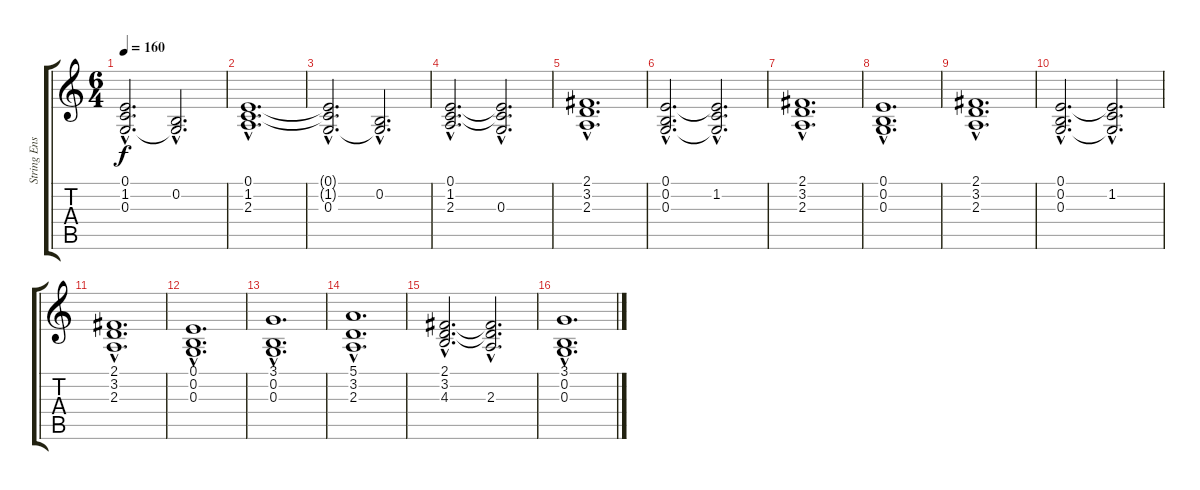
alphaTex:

\track ("String Ensemble 2" "String Ens") {instrument stringensemble1}
\staff {score tabs}
\tuning (E4 B3 G3 D3 A2 E2) {hide}
\ts (6 4)
\tempo 160
\clef g2
\ks c
(0.1{hac t} 1.2{hac t} 0.3{hac}).2{d dy f} (0.2{hac} 0.3{hac t}).2{d} |
(0.1{hac} 1.2{hac} 2.3{hac}).1{d} |
(0.1{hac t} 1.2{hac t} 0.3{hac}).2{d} (0.2{hac} 0.3{hac t}).2{d} |
(0.1{hac} 1.2{hac} 2.3{hac}).2{d} (0.1{hac t} 1.2{hac t} 0.3{hac}).2{d} |
(2.1{hac} 3.2{hac} 2.3{hac}).1{d} |
(0.1{hac} 0.2{hac} 0.3{hac}).2{d} (0.1{hac t} 1.2{hac} 0.3{hac t}).2{d} |
(2.1{hac} 3.2{hac} 2.3{hac}).1{d} |
(0.1{hac} 0.2{hac} 0.3{hac}).1{d} |
(2.1{hac} 3.2{hac} 2.3{hac}).1{d} |
(0.1{hac} 0.2{hac} 0.3{hac}).2{d} (0.1{hac t} 1.2{hac} 0.3{hac t}).2{d} |
(2.1{hac} 3.2{hac} 2.3{hac}).1{d} |
(0.1{hac} 0.2{hac} 0.3{hac}).1{d} |
(3.1{hac} 0.2{hac} 0.3{hac}).1{d} |
(5.1{hac} 3.2{hac} 2.3{hac}).1{d} |
(2.1{hac} 3.2{hac} 4.3{hac}).2{d} (2.1{hac t} 3.2{hac t} 2.3{hac}).2{d} |
(3.1{hac} 0.2{hac} 0.3{hac}).1{d}
